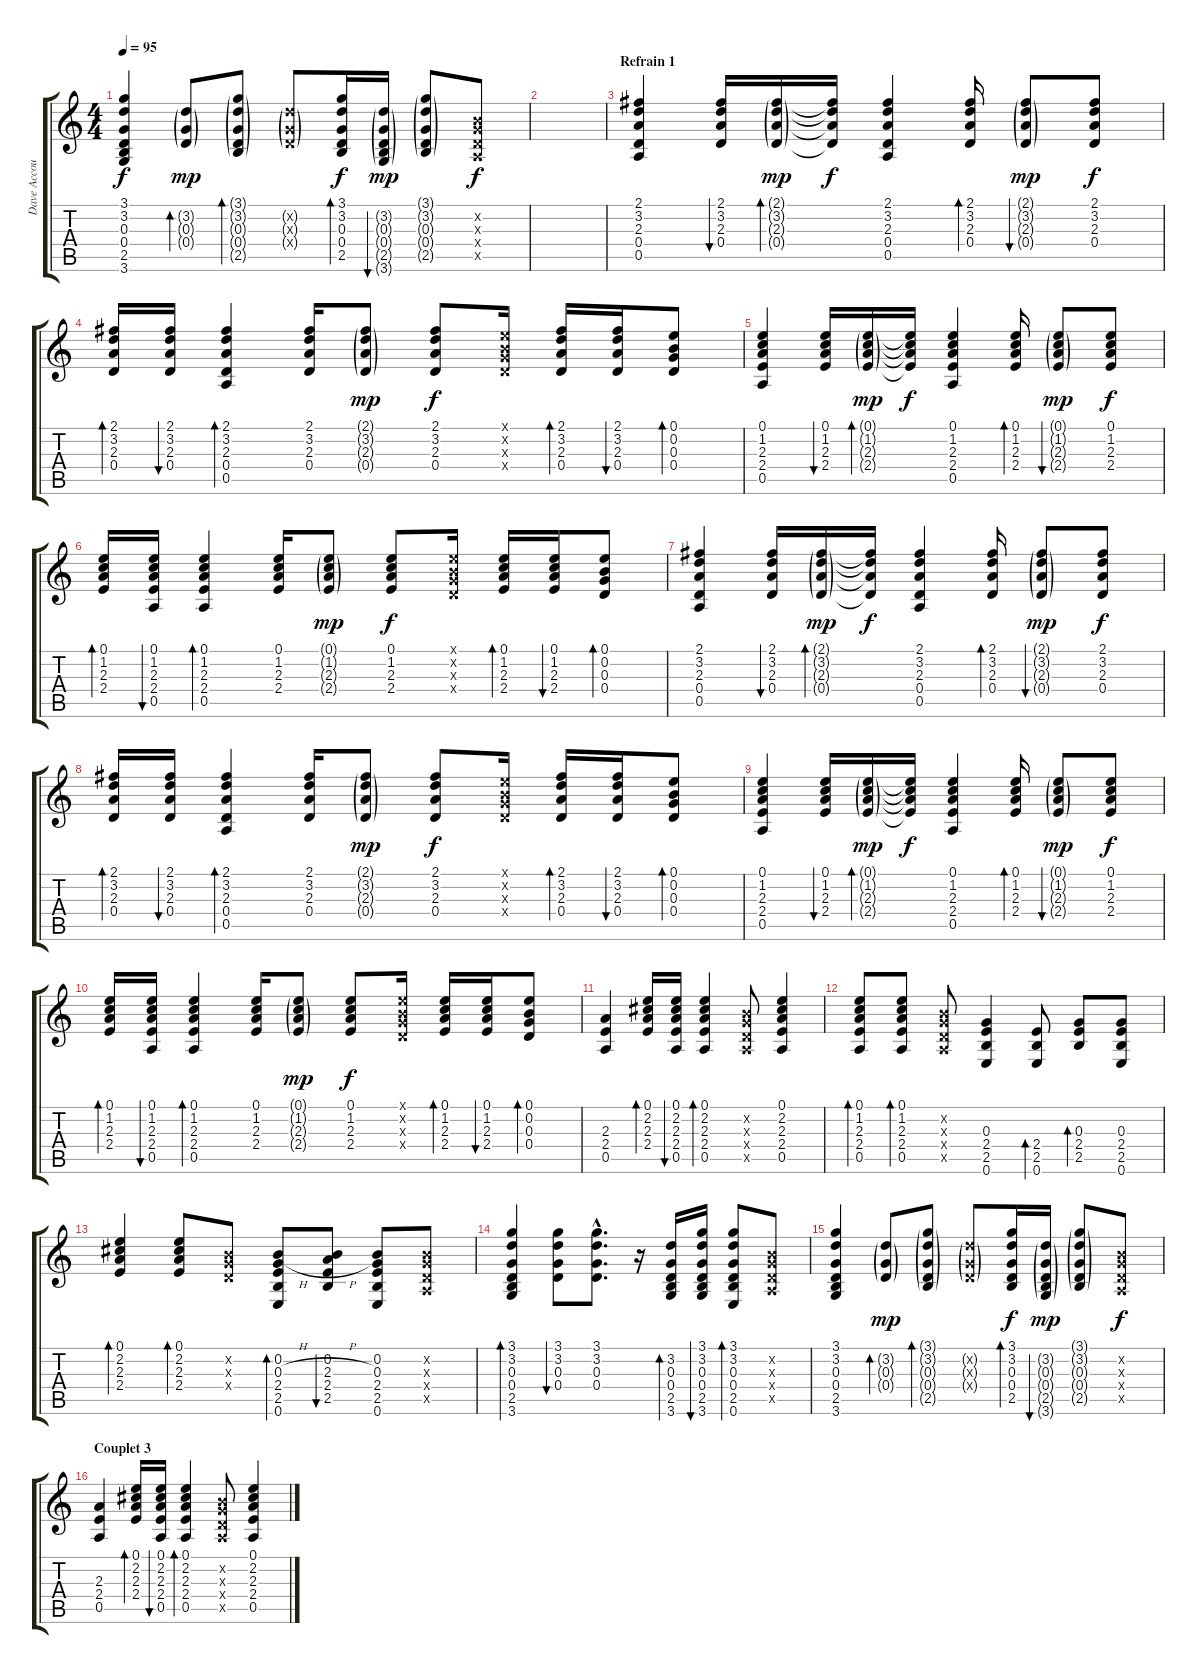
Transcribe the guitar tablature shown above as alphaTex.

\track ("Dave Accoustique 2" "Dave Accou") {instrument acousticguitarnylon}
\staff {score tabs}
\tuning (E4 B3 G3 D3 A2 E2) {hide}
\ts (4 4)
\tempo 95
\clef g2
\ks c
(3.1 3.2 0.3 0.4 2.5 3.6).4{dy f} (3.2{g} 0.3{g} 0.4{g}).8{bd 120 dy mp} (3.1{g} 3.2{g} 0.3{g} 0.4{g} 2.5{g}).8{bd 120} (3.2{g x} 0.3{g x} 0.4{g x}).8 (3.1 3.2 0.3 0.4 2.5).16{bd 60 dy f} (3.2{g} 0.3{g} 0.4{g} 2.5{g} 3.6{g}).16{bu 60 dy mp} (3.1{g} 3.2{g} 0.3{g} 0.4{g} 2.5{g}).8 (0.2{x} 0.3{x} 0.4{x} 0.5{x}).8{dy f} |
|
\section ("" "Refrain 1")
(2.1 3.2 2.3 0.4 0.5).4 (2.1 3.2 2.3 0.4).16{bu 30} (2.1{g} 3.2{g} 2.3{g} 0.4{g}).16{bd 30 dy mp} (2.1{t} 3.2{t} 2.3{t} 0.4{t}).16{dy f} (2.1 3.2 2.3 0.4 0.5).4 (2.1 3.2 2.3 0.4).16{bd 30} (2.1{g} 3.2{g} 2.3{g} 0.4{g}).8{bu 30 dy mp} (2.1 3.2 2.3 0.4).8{dy f} |
(2.1 3.2 2.3 0.4).16{bd 30} (2.1 3.2 2.3 0.4).16{bu 30} (2.1 3.2 2.3 0.4 0.5).4{bd 30} (2.1 3.2 2.3 0.4).16 (2.1{g} 3.2{g} 2.3{g} 0.4{g}).8{dy mp} (2.1 3.2 2.3 0.4).8{dy f} (0.1{x} 0.2{x} 0.3{x} 0.4{x}).16 (2.1 3.2 2.3 0.4).16{bd 30} (2.1 3.2 2.3 0.4).16{bu 30} (0.1 0.2 0.3 0.4).8{bd 30} |
(0.1 1.2 2.3 2.4 0.5).4 (0.1 1.2 2.3 2.4).16{bu 30} (0.1{g} 1.2{g} 2.3{g} 2.4{g}).16{bd 30 dy mp} (0.1{t} 1.2{t} 2.3{t} 2.4{t}).16{dy f} (0.1 1.2 2.3 2.4 0.5).4 (0.1 1.2 2.3 2.4).16{bd 30} (0.1{g} 1.2{g} 2.3{g} 2.4{g}).8{bu 30 dy mp} (0.1 1.2 2.3 2.4).8{dy f} |
(0.1 1.2 2.3 2.4).16{bd 30} (0.1 1.2 2.3 2.4 0.5).16{bu 30} (0.1 1.2 2.3 2.4 0.5).4{bd 30} (0.1 1.2 2.3 2.4).16 (0.1{g} 1.2{g} 2.3{g} 2.4{g}).8{dy mp} (0.1 1.2 2.3 2.4).8{dy f} (0.1{x} 0.2{x} 0.3{x} 0.4{x}).16 (0.1 1.2 2.3 2.4).16{bd 30} (0.1 1.2 2.3 2.4).16{bu 30} (0.1 0.2 0.3 0.4).8{bd 30} |
(2.1 3.2 2.3 0.4 0.5).4 (2.1 3.2 2.3 0.4).16{bu 30} (2.1{g} 3.2{g} 2.3{g} 0.4{g}).16{bd 30 dy mp} (2.1{t} 3.2{t} 2.3{t} 0.4{t}).16{dy f} (2.1 3.2 2.3 0.4 0.5).4 (2.1 3.2 2.3 0.4).16{bd 30} (2.1{g} 3.2{g} 2.3{g} 0.4{g}).8{bu 30 dy mp} (2.1 3.2 2.3 0.4).8{dy f} |
(2.1 3.2 2.3 0.4).16{bd 30} (2.1 3.2 2.3 0.4).16{bu 30} (2.1 3.2 2.3 0.4 0.5).4{bd 30} (2.1 3.2 2.3 0.4).16 (2.1{g} 3.2{g} 2.3{g} 0.4{g}).8{dy mp} (2.1 3.2 2.3 0.4).8{dy f} (0.1{x} 0.2{x} 0.3{x} 0.4{x}).16 (2.1 3.2 2.3 0.4).16{bd 30} (2.1 3.2 2.3 0.4).16{bu 30} (0.1 0.2 0.3 0.4).8{bd 30} |
(0.1 1.2 2.3 2.4 0.5).4 (0.1 1.2 2.3 2.4).16{bu 30} (0.1{g} 1.2{g} 2.3{g} 2.4{g}).16{bd 30 dy mp} (0.1{t} 1.2{t} 2.3{t} 2.4{t}).16{dy f} (0.1 1.2 2.3 2.4 0.5).4 (0.1 1.2 2.3 2.4).16{bd 30} (0.1{g} 1.2{g} 2.3{g} 2.4{g}).8{bu 30 dy mp} (0.1 1.2 2.3 2.4).8{dy f} |
(0.1 1.2 2.3 2.4).16{bd 30} (0.1 1.2 2.3 2.4 0.5).16{bu 30} (0.1 1.2 2.3 2.4 0.5).4{bd 30} (0.1 1.2 2.3 2.4).16 (0.1{g} 1.2{g} 2.3{g} 2.4{g}).8{dy mp} (0.1 1.2 2.3 2.4).8{dy f} (0.1{x} 0.2{x} 0.3{x} 0.4{x}).16 (0.1 1.2 2.3 2.4).16{bd 30} (0.1 1.2 2.3 2.4).16{bu 30} (0.1 0.2 0.3 0.4).8{bd 30} |
(2.3 2.4 0.5).4 (0.1 2.2 2.3 2.4).16{bd 60} (0.1 2.2 2.3 2.4 0.5).16{bu 60} (0.1 2.2 2.3 2.4 0.5).4{bd 60} (0.2{x} 0.3{x} 0.4{x} 0.5{x}).8 (0.1 2.2 2.3 2.4 0.5).4 |
(0.1 1.2 2.3 2.4 0.5).8{bd 60} (0.1 1.2 2.3 2.4 0.5).8{bd 60} (0.2{x} 0.3{x} 0.4{x} 0.5{x}).8 (0.3 2.4 2.5 0.6).4 (2.4 2.5 0.6).8{bd 60} (0.3 2.4 2.5).8{bd 60} (0.3 2.4 2.5 0.6).8 |
(0.1 2.2 2.3 2.4).4{bd 60} (0.1 2.2 2.3 2.4).8{bd 60} (0.2{x} 0.3{x} 0.4{x}).8 (0.2 0.3{h} 2.4 2.5 0.6).8{bd 60} (0.2 2.3{h} 2.4 2.5).8{bu 60} (0.2 0.3 2.4 2.5 0.6).8 (0.2{x} 0.3{x} 0.4{x} 0.5{x}).8 |
(3.1 3.2 0.3 0.4 2.5 3.6).4{bd 120} (3.1 3.2 0.3 0.4).8{bu 60} (3.1{hac} 3.2{hac} 0.3{hac} 0.4{hac}).8{d} r.16 (3.2 0.3 0.4 2.5 3.6).16{bd 30} (3.1 3.2 0.3 0.4 2.5 3.6).16{bu 30} (3.1 3.2 0.3 0.4 2.5 0.6).8{bd 30} (0.2{x} 0.3{x} 0.4{x} 0.5{x}).8 |
(3.1 3.2 0.3 0.4 2.5 3.6).4 (3.2{g} 0.3{g} 0.4{g}).8{bd 120 dy mp} (3.1{g} 3.2{g} 0.3{g} 0.4{g} 2.5{g}).8{bd 120} (3.2{g x} 0.3{g x} 0.4{g x}).8 (3.1 3.2 0.3 0.4 2.5).16{bd 60 dy f} (3.2{g} 0.3{g} 0.4{g} 2.5{g} 3.6{g}).16{bu 60 dy mp} (3.1{g} 3.2{g} 0.3{g} 0.4{g} 2.5{g}).8 (0.2{x} 0.3{x} 0.4{x} 0.5{x}).8{dy f} |
\section ("" "Couplet 3")
(2.3 2.4 0.5).4 (0.1 2.2 2.3 2.4).16{bd 60} (0.1 2.2 2.3 2.4 0.5).16{bu 60} (0.1 2.2 2.3 2.4 0.5).4{bd 60} (0.2{x} 0.3{x} 0.4{x} 0.5{x}).8 (0.1 2.2 2.3 2.4 0.5).4
